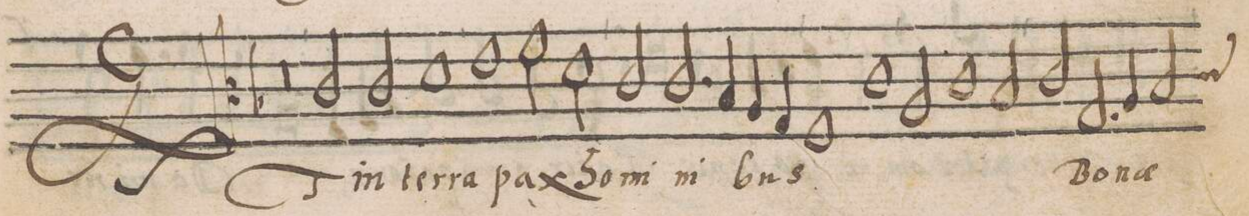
**kern	**text
*I"CANTVS	*
*clefC3	*
*k[b-]	*
*met()	*
*M2/1	*
0r	.
=2-	=2-
2c/	ET
2c/	in
1d	ter-
=3-	=3-
1e	-ra
2f\	pax
2d\	ho-
=4-	=4-
2c/	-mi-
2.c/	-ni-
4B-/	.
4A/	-bus.
4G/	.
=5-	=5-
1F	.
1c	.
=6-	=6-
2A/	.
1c	.
2B-/	.
=7-	=7-
2c/	.
2.G/	Bo-
4A/	-nae
*custos:c	*
2B-/	.
=8-	=8-
*-	*-
